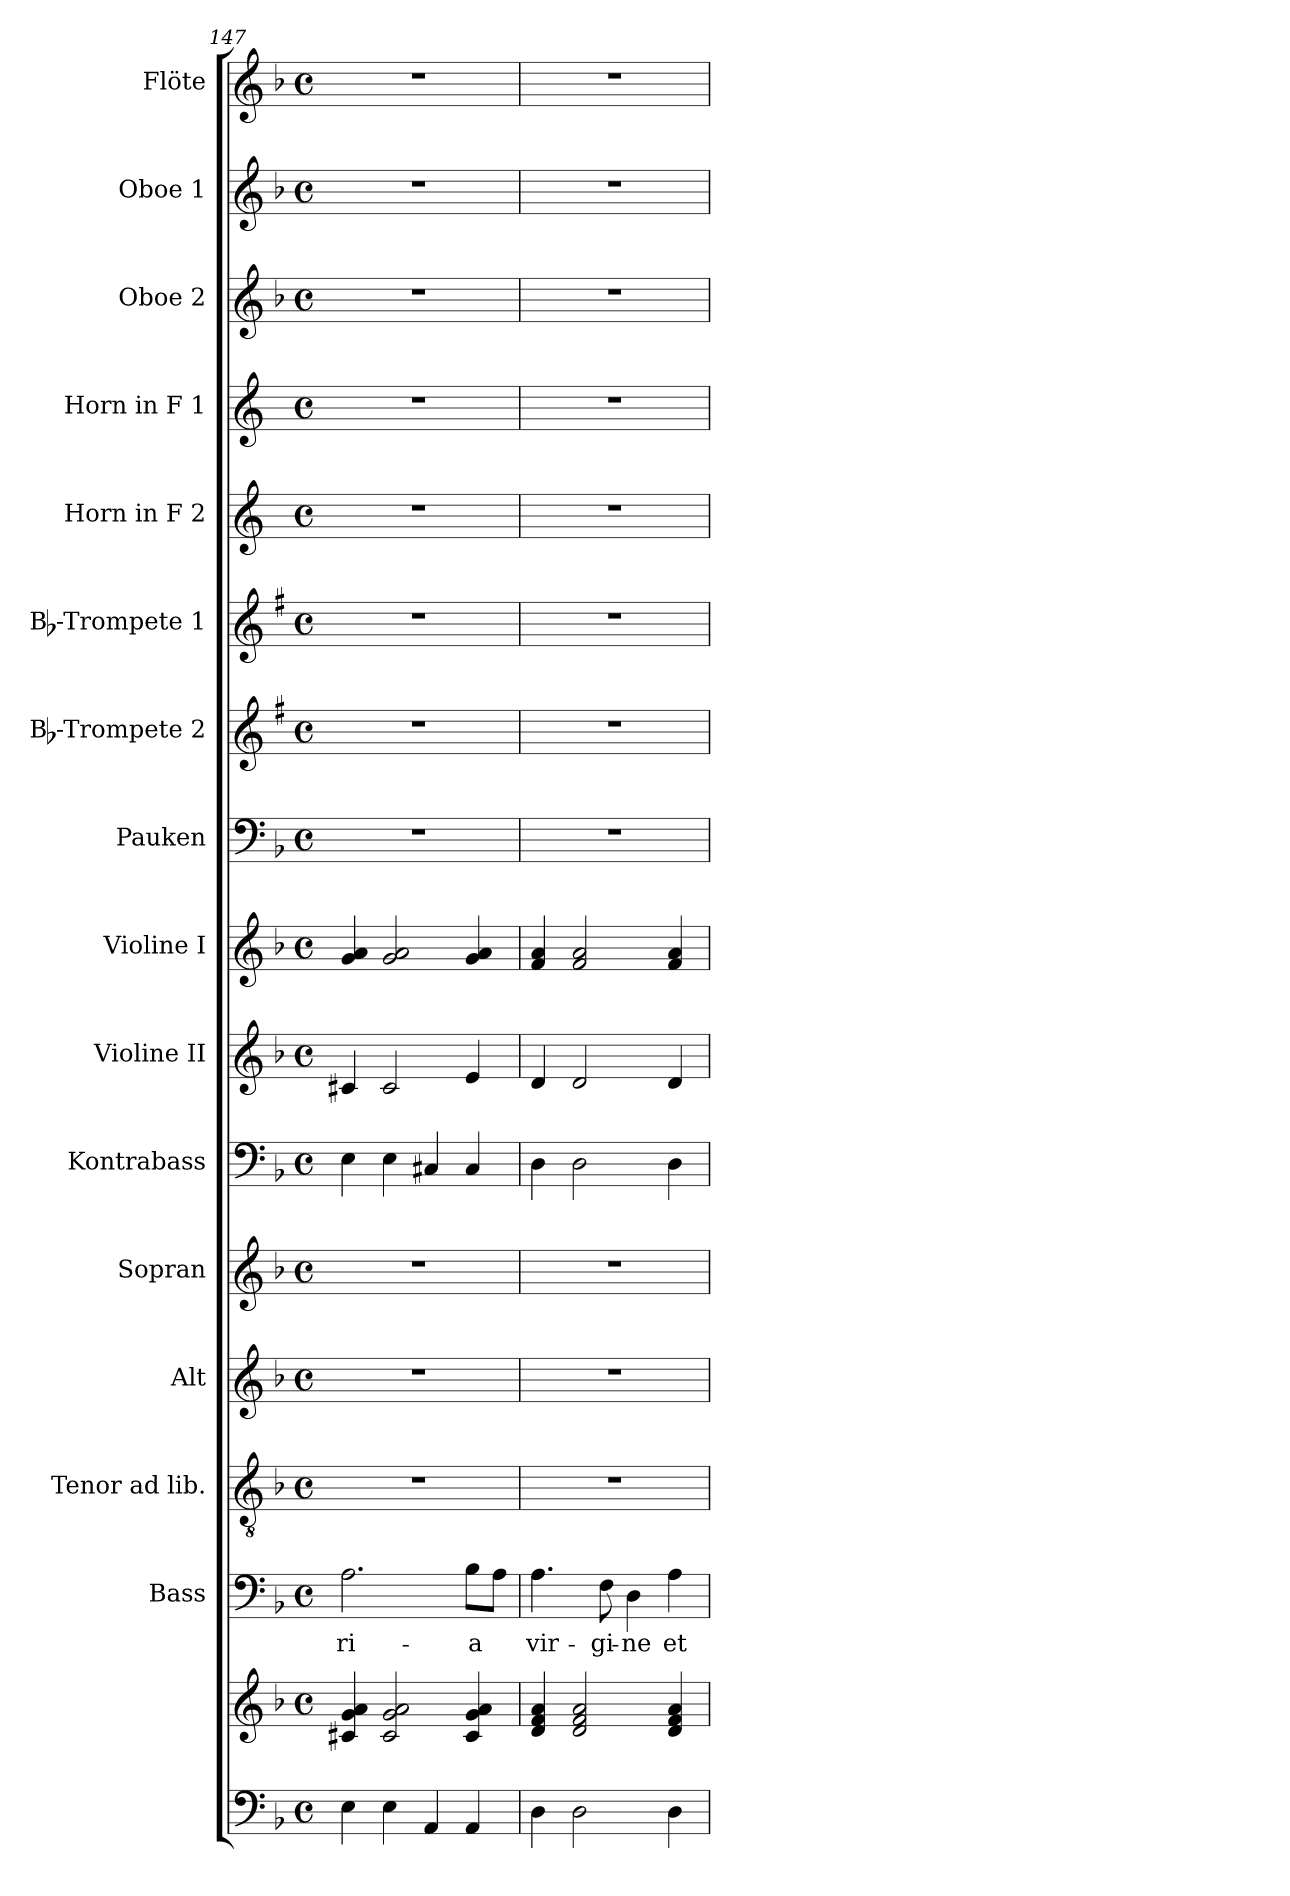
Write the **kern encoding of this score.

**kern	**kern	**kern	**text	**kern	**kern	**kern	**kern	**kern	**kern	**kern	**kern	**kern	**kern	**kern	**kern	**kern	**kern
*part16	*part16	*part15	*part15	*part14	*part13	*part12	*part11	*part10	*part9	*part8	*part7	*part6	*part5	*part4	*part3	*part2	*part1
*staff17	*staff16	*staff15	*staff15	*staff14	*staff13	*staff12	*staff11	*staff10	*staff9	*staff8	*staff7	*staff6	*staff5	*staff4	*staff3	*staff2	*staff1
*	*	*I"Bass	*	*I"Tenor ad lib.	*I"Alt	*I"Sopran	*I"Kontrabass	*I"Violine II	*I"Violine I	*I"Pauken	*I"Bb-Trompete 2	*I"Bb-Trompete 1	*I"Horn in F 2	*I"Horn in F 1	*I"Oboe 2	*I"Oboe 1	*I"Flöte
*	*	*I'B.	*	*I'T.	*I'A.	*I'S.	*I'Kb.	*I'Vl. II	*I'Vl. I	*I'Pk.	*I'Bb Trp. 2	*I'Bb Trp. 1	*	*	*I'Ob. 2	*I'Ob. 1	*I'Fl.
*clefF4	*clefG2	*clefF4	*	*clefGv2	*clefG2	*clefG2	*clefF4	*clefG2	*clefG2	*clefF4	*clefG2	*clefG2	*clefG2	*clefG2	*clefG2	*clefG2	*clefG2
*	*	*	*	*	*	*	*ITrd7c12	*	*	*	*ITrd1c2	*ITrd1c2	*ITrd4c7	*ITrd4c7	*	*	*
*k[b-]	*k[b-]	*k[b-]	*	*k[b-]	*k[b-]	*k[b-]	*k[b-]	*k[b-]	*k[b-]	*k[b-]	*k[b-]	*k[b-]	*k[b-]	*k[b-]	*k[b-]	*k[b-]	*k[b-]
*F:	*F:	*F:	*	*F:	*F:	*F:	*F:	*F:	*F:	*F:	*F:	*F:	*F:	*F:	*F:	*F:	*F:
*M4/4	*M4/4	*M4/4	*	*M4/4	*M4/4	*M4/4	*M4/4	*M4/4	*M4/4	*M4/4	*M4/4	*M4/4	*M4/4	*M4/4	*M4/4	*M4/4	*M4/4
*met(c)	*met(c)	*met(c)	*	*met(c)	*met(c)	*met(c)	*met(c)	*met(c)	*met(c)	*met(c)	*met(c)	*met(c)	*met(c)	*met(c)	*met(c)	*met(c)	*met(c)
=147	=147	=147	=147	=147	=147	=147	=147	=147	=147	=147	=147	=147	=147	=147	=147	=147	=147
!	!	!	!LO:LY:b	!	!	!	!	!	!	!	!	!	!	!	!	!	!
4E\	4c#X/ 4g/ 4a/	2.A\	-ri-	1r	1r	1r	4EE\	4c#X/	4g/ 4a/	1r	1r	1r	1r	1r	1r	1r	1r
4E\	2c#/ 2g/ 2a/	.	.	.	.	.	4EE\	2c#/	2g/ 2a/	.	.	.	.	.	.	.	.
4AA/	.	.	.	.	.	.	4CC#X/	.	.	.	.	.	.	.	.	.	.
!	!	!	!LO:LY:b	!	!	!	!	!	!	!	!	!	!	!	!	!	!
4AA/	4c#/ 4g/ 4a/	8B-\L	-a	.	.	.	4CC#/	4e/	4g/ 4a/	.	.	.	.	.	.	.	.
.	.	8A\J	.	.	.	.	.	.	.	.	.	.	.	.	.	.	.
=148	=148	=148	=148	=148	=148	=148	=148	=148	=148	=148	=148	=148	=148	=148	=148	=148	=148
!	!	!	!LO:LY:b	!	!	!	!	!	!	!	!	!	!	!	!	!	!
4D\	4d/ 4f/ 4a/	4.A\	vir-	1r	1r	1r	4DD\	4d/	4f/ 4a/	1r	1r	1r	1r	1r	1r	1r	1r
2D\	2d/ 2f/ 2a/	.	.	.	.	.	2DD\	2d/	2f/ 2a/	.	.	.	.	.	.	.	.
!	!	!	!LO:LY:b	!	!	!	!	!	!	!	!	!	!	!	!	!	!
.	.	8F\	-gi-	.	.	.	.	.	.	.	.	.	.	.	.	.	.
!	!	!	!LO:LY:b	!	!	!	!	!	!	!	!	!	!	!	!	!	!
.	.	4D\	-ne	.	.	.	.	.	.	.	.	.	.	.	.	.	.
!	!	!	!LO:LY:b	!	!	!	!	!	!	!	!	!	!	!	!	!	!
4D\	4d/ 4f/ 4a/	4A\	et	.	.	.	4DD\	4d/	4f/ 4a/	.	.	.	.	.	.	.	.
=	=	=	=	=	=	=	=	=	=	=	=	=	=	=	=	=	=
*-	*-	*-	*-	*-	*-	*-	*-	*-	*-	*-	*-	*-	*-	*-	*-	*-	*-
